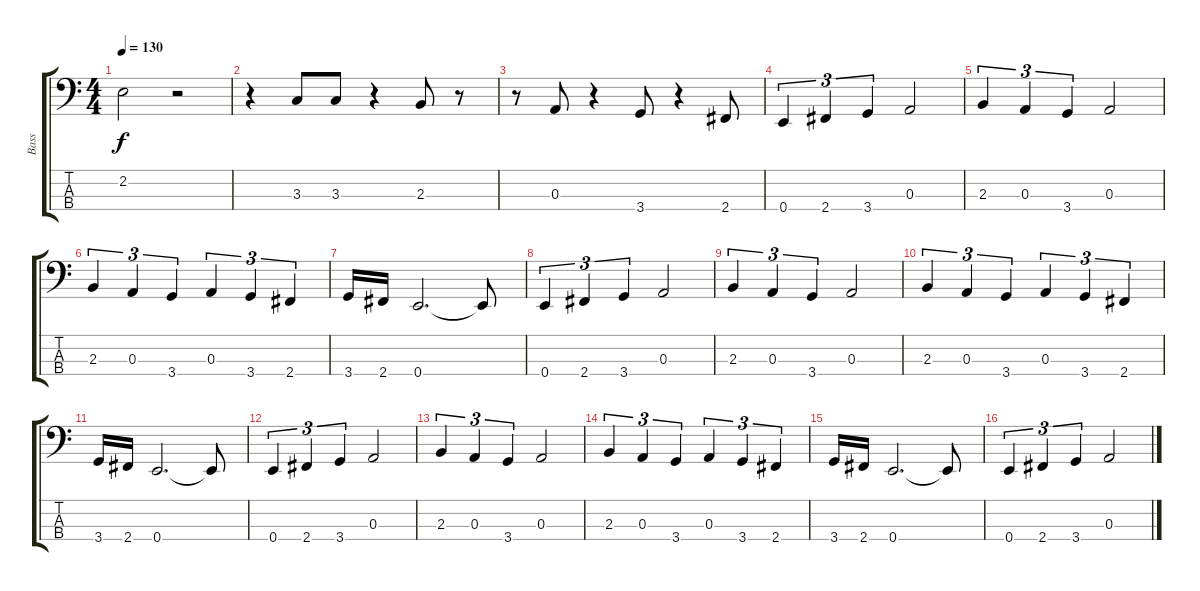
\track ("Bass" "Bass") {instrument electricbassfinger}
\staff {score tabs}
\tuning (G2 D2 A1 E1) {hide}
\ts (4 4)
\tempo 130
\clef f4
\ks c
2.2{t}.2{dy f} r.2 |
r.4 3.3.8 3.3.8 r.4 2.3.8 r.8 |
r.8 0.3.8 r.4 3.4.8 r.4 2.4.8 |
0.4.4{tu (3 2)} 2.4.4{tu (3 2)} 3.4.4{tu (3 2)} 0.3.2 |
2.3.4{tu (3 2)} 0.3.4{tu (3 2)} 3.4.4{tu (3 2)} 0.3.2 |
2.3.4{tu (3 2)} 0.3.4{tu (3 2)} 3.4.4{tu (3 2)} 0.3.4{tu (3 2)} 3.4.4{tu (3 2)} 2.4.4{tu (3 2)} |
3.4.16 2.4.16 0.4.2{d} 0.4{t}.8 |
0.4.4{tu (3 2)} 2.4.4{tu (3 2)} 3.4.4{tu (3 2)} 0.3.2 |
2.3.4{tu (3 2)} 0.3.4{tu (3 2)} 3.4.4{tu (3 2)} 0.3.2 |
2.3.4{tu (3 2)} 0.3.4{tu (3 2)} 3.4.4{tu (3 2)} 0.3.4{tu (3 2)} 3.4.4{tu (3 2)} 2.4.4{tu (3 2)} |
3.4.16 2.4.16 0.4.2{d} 0.4{t}.8 |
0.4.4{tu (3 2)} 2.4.4{tu (3 2)} 3.4.4{tu (3 2)} 0.3.2 |
2.3.4{tu (3 2)} 0.3.4{tu (3 2)} 3.4.4{tu (3 2)} 0.3.2 |
2.3.4{tu (3 2)} 0.3.4{tu (3 2)} 3.4.4{tu (3 2)} 0.3.4{tu (3 2)} 3.4.4{tu (3 2)} 2.4.4{tu (3 2)} |
3.4.16 2.4.16 0.4.2{d} 0.4{t}.8 |
0.4.4{tu (3 2)} 2.4.4{tu (3 2)} 3.4.4{tu (3 2)} 0.3.2
